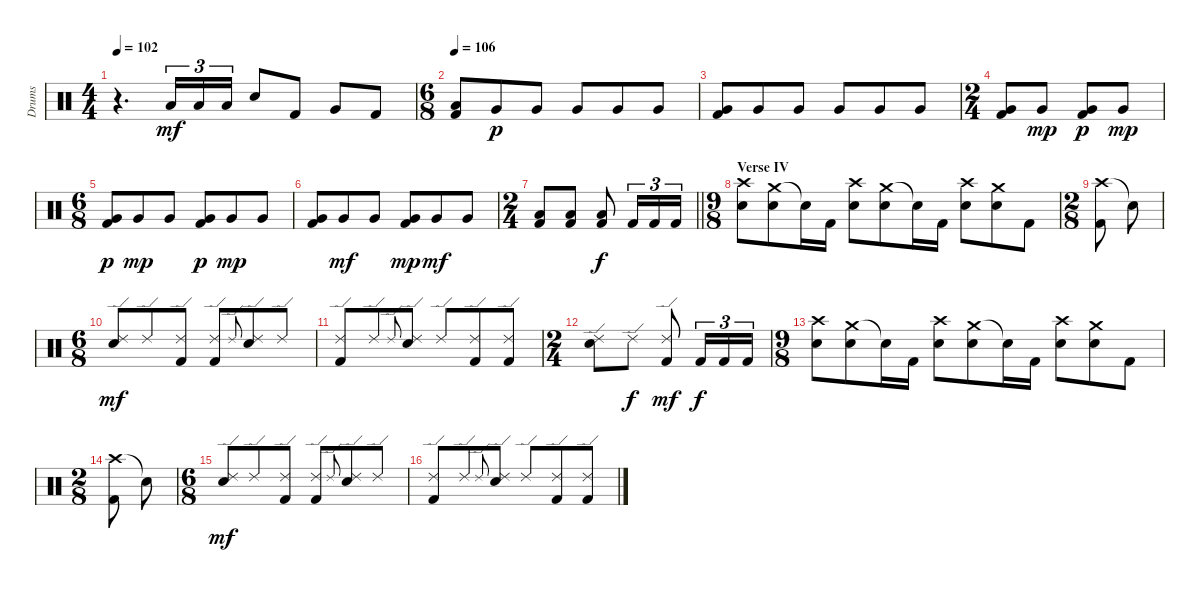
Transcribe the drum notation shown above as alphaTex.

\track ("Drums" "Drums") {instrument percussion}
\staff {score}
\articulation defaults
\ts (4 4)
\tempo 102
\clef neutral
\ks c
r.4{d dy mp} "Low Tom (hit)".16{tu (3 2) dy mf} "Low Tom (hit)".16{tu (3 2)} "Low Tom (hit)".16{tu (3 2)} "Snare (hit) 2".8 "Kick (hit) 2".8 "Very Low Tom (hit)".8 "Kick (hit) 2".8 |
\ts (6 8)
\tempo 106
("Low Tom (hit)" "Kick (hit) 2").8 "Very Low Tom (hit)".8{dy p} "Very Low Tom (hit)".8 "Very Low Tom (hit)".8 "Very Low Tom (hit)".8 "Very Low Tom (hit)".8 |
("Very Low Tom (hit)" "Kick (hit) 2").8 "Very Low Tom (hit)".8 "Very Low Tom (hit)".8 "Very Low Tom (hit)".8 "Very Low Tom (hit)".8 "Very Low Tom (hit)".8 |
\ts (2 4)
("Very Low Tom (hit)" "Kick (hit) 2").8 "Very Low Tom (hit)".8{dy mp} ("Very Low Tom (hit)" "Kick (hit) 2").8{dy p} "Very Low Tom (hit)".8{dy mp} |
\ts (6 8)
("Very Low Tom (hit)" "Kick (hit) 2").8{dy p} "Very Low Tom (hit)".8{dy mp} "Very Low Tom (hit)".8 ("Very Low Tom (hit)" "Kick (hit) 2").8{dy p} "Very Low Tom (hit)".8{dy mp} "Very Low Tom (hit)".8 |
("Very Low Tom (hit)" "Kick (hit) 2").8 "Very Low Tom (hit)".8{dy mf} "Very Low Tom (hit)".8 ("Very Low Tom (hit)" "Kick (hit) 2").8{dy mp} "Very Low Tom (hit)".8{dy mf} "Very Low Tom (hit)".8 |
\ts (2 4)
\barLineRight lightlight
("Low Tom (hit)" "Kick (hit) 2").8 ("Low Tom (hit)" "Kick (hit) 2").8 ("Low Tom (hit)" "Kick (hit) 2").8{dy f} "Kick (hit) 2".16{tu (3 2)} "Kick (hit) 2".16{tu (3 2)} "Kick (hit) 2".16{tu (3 2)} |
\ts (9 8)
\section ("" "Verse IV")
("Crash high (hit)" "Snare (hit) 2").8 ("Crash medium (hit)" "Snare (hit) 2").8 "Snare (hit)"{t}.16 "Kick (hit) 2".16 ("Crash high (hit)" "Snare (hit) 2").8 ("Crash medium (hit)" "Snare (hit) 2").8 "Snare (hit)"{t}.16 "Kick (hit) 2".16 ("Crash high (hit)" "Snare (hit) 2").8 ("Crash medium (hit)" "Snare (hit) 2").8 "Kick (hit) 2".8 |
\ts (2 8)
("Crash high (hit)" "Kick (hit) 2").8 "Snare (hit)"{t}.8 |
\ts (6 8)
("Ride (edge) 2" "Snare (hit) 2").8{dy mf} "Ride (edge) 2".8 ("Ride (edge) 2" "Kick (hit) 2").8 ("Ride (edge) 2" "Kick (hit) 2").8 "Ride (edge) 2".8{gr onbeat} ("Ride (edge) 2" "Snare (hit) 2").8 "Ride (edge) 2".8 |
("Ride (edge) 2" "Kick (hit) 2").8 "Ride (edge) 2".8 "Ride (edge) 2".8{gr onbeat} ("Ride (edge) 2" "Snare (hit) 2").8 "Ride (edge) 2".8 ("Ride (edge) 2" "Kick (hit) 2").8 ("Ride (edge) 2" "Kick (hit) 2").8 |
\ts (2 4)
("Ride (edge) 2" "Snare (hit) 2").8 "Ride (edge) 2".8{dy f} ("Ride (edge) 2" "Kick (hit) 2").8{dy mf} "Kick (hit) 2".16{tu (3 2) dy f} "Kick (hit) 2".16{tu (3 2)} "Kick (hit) 2".16{tu (3 2)} |
\ts (9 8)
("Crash high (hit)" "Snare (hit) 2").8 ("Crash medium (hit)" "Snare (hit) 2").8 "Snare (hit)"{t}.16 "Kick (hit) 2".16 ("Crash high (hit)" "Snare (hit) 2").8 ("Crash medium (hit)" "Snare (hit) 2").8 "Snare (hit)"{t}.16 "Kick (hit) 2".16 ("Crash high (hit)" "Snare (hit) 2").8 ("Crash medium (hit)" "Snare (hit) 2").8 "Kick (hit) 2".8 |
\ts (2 8)
("Crash high (hit)" "Kick (hit) 2").8 "Snare (hit)"{t}.8 |
\ts (6 8)
("Ride (edge) 2" "Snare (hit) 2").8{dy mf} "Ride (edge) 2".8 ("Ride (edge) 2" "Kick (hit) 2").8 ("Ride (edge) 2" "Kick (hit) 2").8 "Ride (edge) 2".8{gr onbeat} ("Ride (edge) 2" "Snare (hit) 2").8 "Ride (edge) 2".8 |
("Ride (edge) 2" "Kick (hit) 2").8 "Ride (edge) 2".8 "Ride (edge) 2".8{gr onbeat} ("Ride (edge) 2" "Snare (hit) 2").8 "Ride (edge) 2".8 ("Ride (edge) 2" "Kick (hit) 2").8 ("Ride (edge) 2" "Kick (hit) 2").8
